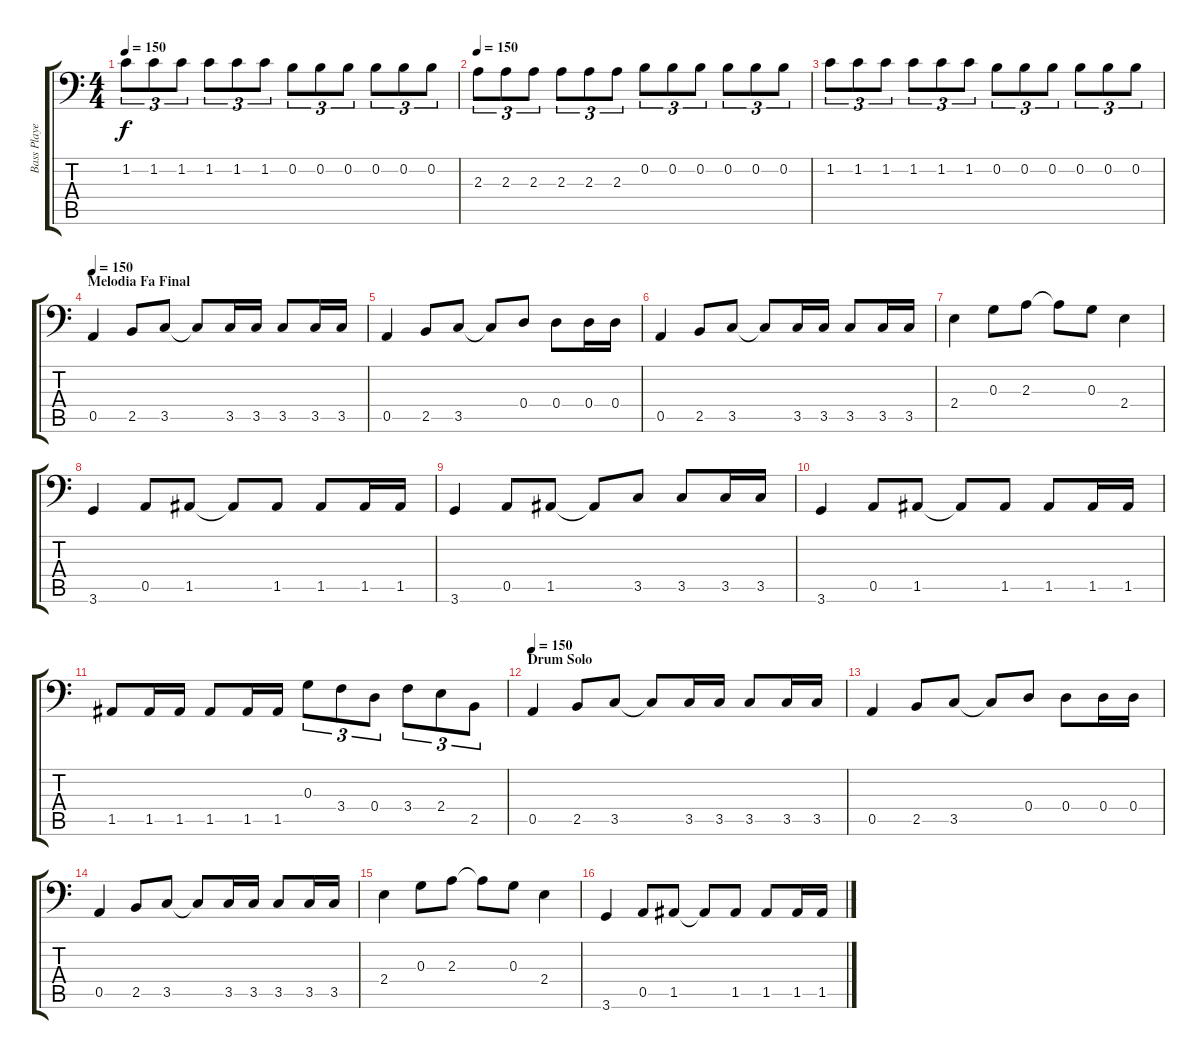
\track ("Bass Player" "Bass Playe") {instrument electricbassfinger}
\staff {score tabs}
\tuning (E3 B2 G2 D2 A1 E1) {hide}
\ts (4 4)
\tempo 150
\clef f4
\ks c
1.2.8{tu (3 2) dy f} 1.2.8{tu (3 2)} 1.2.8{tu (3 2)} 1.2.8{tu (3 2)} 1.2.8{tu (3 2)} 1.2.8{tu (3 2)} 0.2.8{tu (3 2)} 0.2.8{tu (3 2)} 0.2.8{tu (3 2)} 0.2.8{tu (3 2)} 0.2.8{tu (3 2)} 0.2.8{tu (3 2)} |
\tempo 150
2.3.8{tu (3 2)} 2.3.8{tu (3 2)} 2.3.8{tu (3 2)} 2.3.8{tu (3 2)} 2.3.8{tu (3 2)} 2.3.8{tu (3 2)} 0.2.8{tu (3 2)} 0.2.8{tu (3 2)} 0.2.8{tu (3 2)} 0.2.8{tu (3 2)} 0.2.8{tu (3 2)} 0.2.8{tu (3 2)} |
1.2.8{tu (3 2)} 1.2.8{tu (3 2)} 1.2.8{tu (3 2)} 1.2.8{tu (3 2)} 1.2.8{tu (3 2)} 1.2.8{tu (3 2)} 0.2.8{tu (3 2)} 0.2.8{tu (3 2)} 0.2.8{tu (3 2)} 0.2.8{tu (3 2)} 0.2.8{tu (3 2)} 0.2.8{tu (3 2)} |
\section ("" "Melodia Fa Final")
\tempo 150
0.5.4 2.5.8 3.5.8 3.5{t}.8 3.5.16 3.5.16 3.5.8 3.5.16 3.5.16 |
0.5.4 2.5.8 3.5.8 3.5{t}.8 0.4.8 0.4.8 0.4.16 0.4.16 |
0.5.4 2.5.8 3.5.8 3.5{t}.8 3.5.16 3.5.16 3.5.8 3.5.16 3.5.16 |
2.4.4 0.3.8 2.3.8 2.3{t}.8 0.3.8 2.4.4 |
3.6.4 0.5.8 1.5.8 1.5{t}.8 1.5.8 1.5.8 1.5.16 1.5.16 |
3.6.4 0.5.8 1.5.8 1.5{t}.8 3.5.8 3.5.8 3.5.16 3.5.16 |
3.6.4 0.5.8 1.5.8 1.5{t}.8 1.5.8 1.5.8 1.5.16 1.5.16 |
1.5.8 1.5.16 1.5.16 1.5.8 1.5.16 1.5.16 0.3.8{tu (3 2)} 3.4.8{tu (3 2)} 0.4.8{tu (3 2)} 3.4.8{tu (3 2)} 2.4.8{tu (3 2)} 2.5.8{tu (3 2)} |
\section ("" "Drum Solo")
\tempo 150
0.5.4 2.5.8 3.5.8 3.5{t}.8 3.5.16 3.5.16 3.5.8 3.5.16 3.5.16 |
0.5.4 2.5.8 3.5.8 3.5{t}.8 0.4.8 0.4.8 0.4.16 0.4.16 |
0.5.4 2.5.8 3.5.8 3.5{t}.8 3.5.16 3.5.16 3.5.8 3.5.16 3.5.16 |
2.4.4 0.3.8 2.3.8 2.3{t}.8 0.3.8 2.4.4 |
3.6.4 0.5.8 1.5.8 1.5{t}.8 1.5.8 1.5.8 1.5.16 1.5.16
